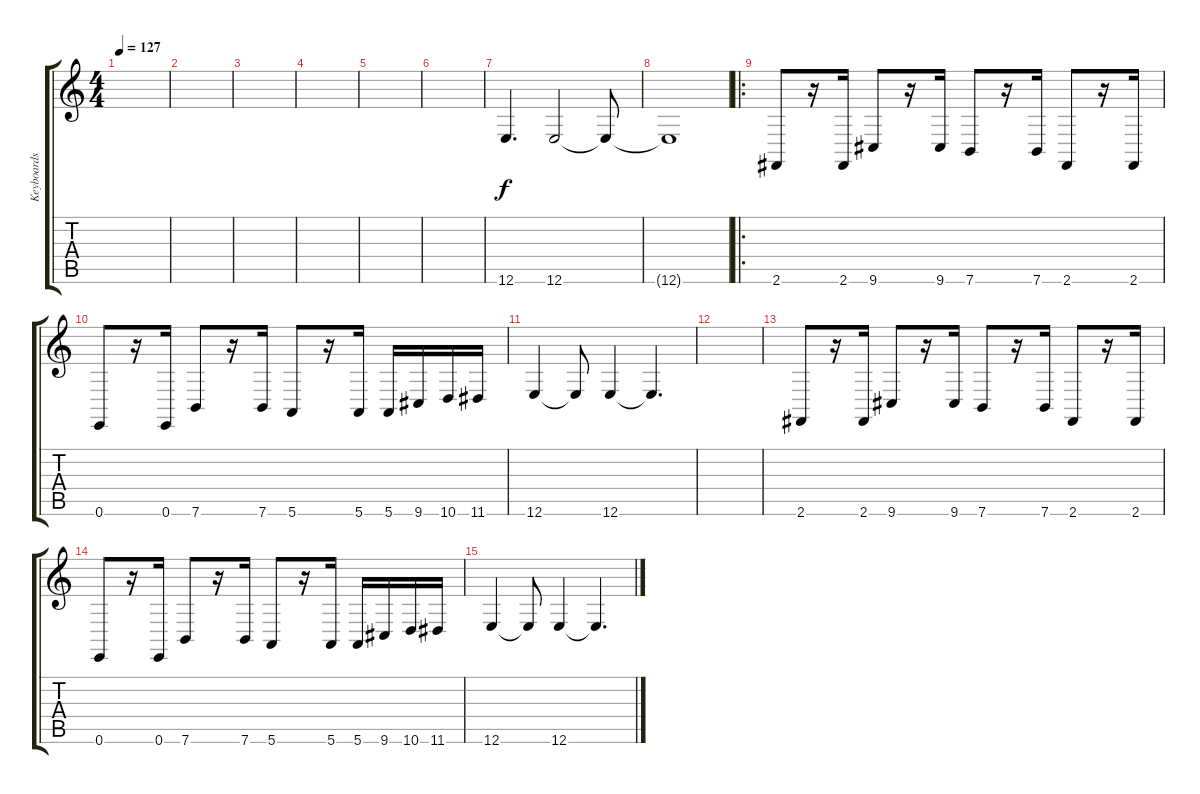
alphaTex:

\track ("Keyboards 2" "Keyboards ") {instrument musicbox}
\staff {score tabs}
\tuning (E4 B3 G3 D3 A2 E2) {hide}
\ts (4 4)
\tempo 127
\clef g2
\ks c
|
|
|
|
|
|
12.6.4{d} 12.6.2 12.6{t}.8 |
12.6{t}.1 |
\ro
2.6.8 r.16 2.6.16 9.6.8 r.16 9.6.16 7.6.8 r.16 7.6.16 2.6.8 r.16 2.6.16 |
0.6.8 r.16 0.6.16 7.6.8 r.16 7.6.16 5.6.8 r.16 5.6.16 5.6.16 9.6.16 10.6.16 11.6.16 |
12.6.4 12.6{t}.8 12.6.4 12.6{t}.4{d} |
|
2.6.8 r.16 2.6.16 9.6.8 r.16 9.6.16 7.6.8 r.16 7.6.16 2.6.8 r.16 2.6.16 |
0.6.8 r.16 0.6.16 7.6.8 r.16 7.6.16 5.6.8 r.16 5.6.16 5.6.16 9.6.16 10.6.16 11.6.16 |
12.6.4 12.6{t}.8 12.6.4 12.6{t}.4{d}
